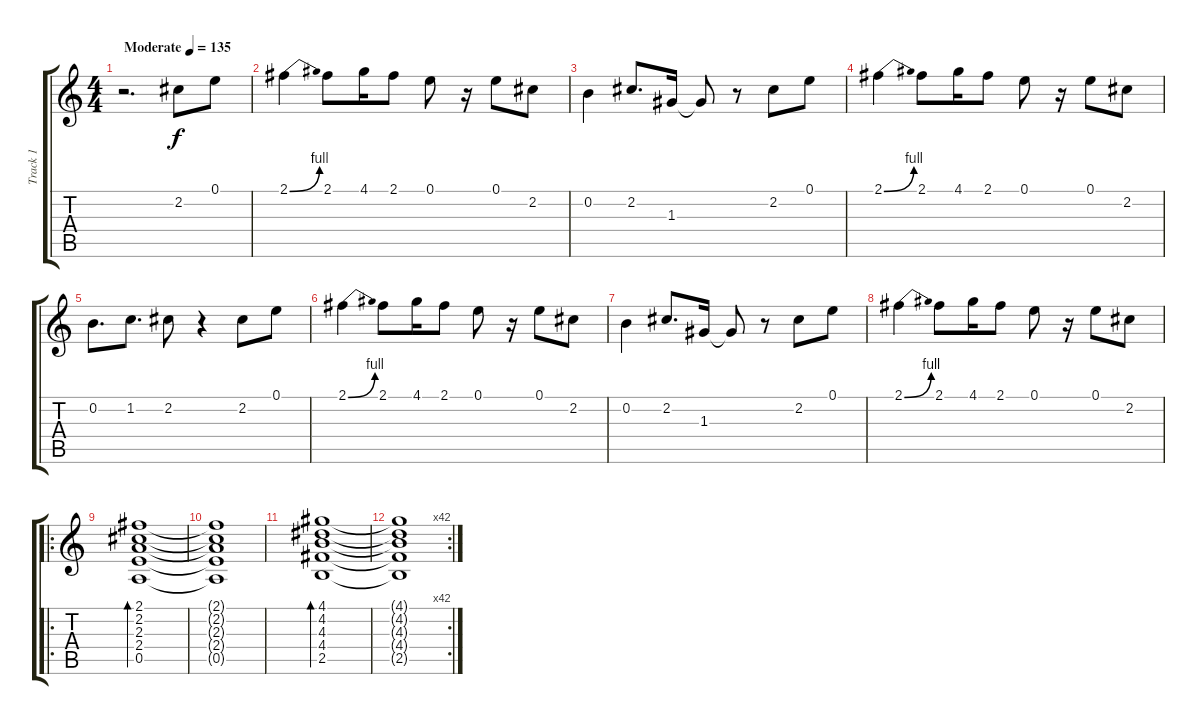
\track ("Track 1" "Track 1") {instrument overdrivenguitar}
\staff {score tabs}
\tuning (E4 B3 G3 D3 A2 E2) {hide}
\ts (4 4)
\tempo (135 "Moderate")
\clef g2
\ks c
r.2{d dy f instrument overdrivenguitar} 2.2.8 0.1.8 |
2.1{be (bend 0 0 60 4)}.4 2.1.8 4.1.16 2.1.8 0.1.8 r.16 0.1.8 2.2.8 |
0.2.4 2.2.8{d} 1.3.16 1.3{t}.8 r.8 2.2.8 0.1.8 |
2.1{be (bend 0 0 60 4)}.4 2.1.8 4.1.16 2.1.8 0.1.8 r.16 0.1.8 2.2.8 |
0.2.8{d} 1.2.8{d} 2.2.8 r.4 2.2.8 0.1.8 |
2.1{be (bend 0 0 60 4)}.4 2.1.8 4.1.16 2.1.8 0.1.8 r.16 0.1.8 2.2.8 |
0.2.4 2.2.8{d} 1.3.16 1.3{t}.8 r.8 2.2.8 0.1.8 |
2.1{be (bend 0 0 60 4)}.4 2.1.8 4.1.16 2.1.8 0.1.8 r.16 0.1.8 2.2.8 |
\ro
(2.1 2.2 2.3 2.4 0.5).1{bd 30} |
(2.1{t} 2.2{t} 2.3{t} 2.4{t} 0.5{t}).1 |
(4.1 4.2 4.3 4.4 2.5).1{bd 30} |
\rc 42
(4.1{t} 4.2{t} 4.3{t} 4.4{t} 2.5{t}).1
